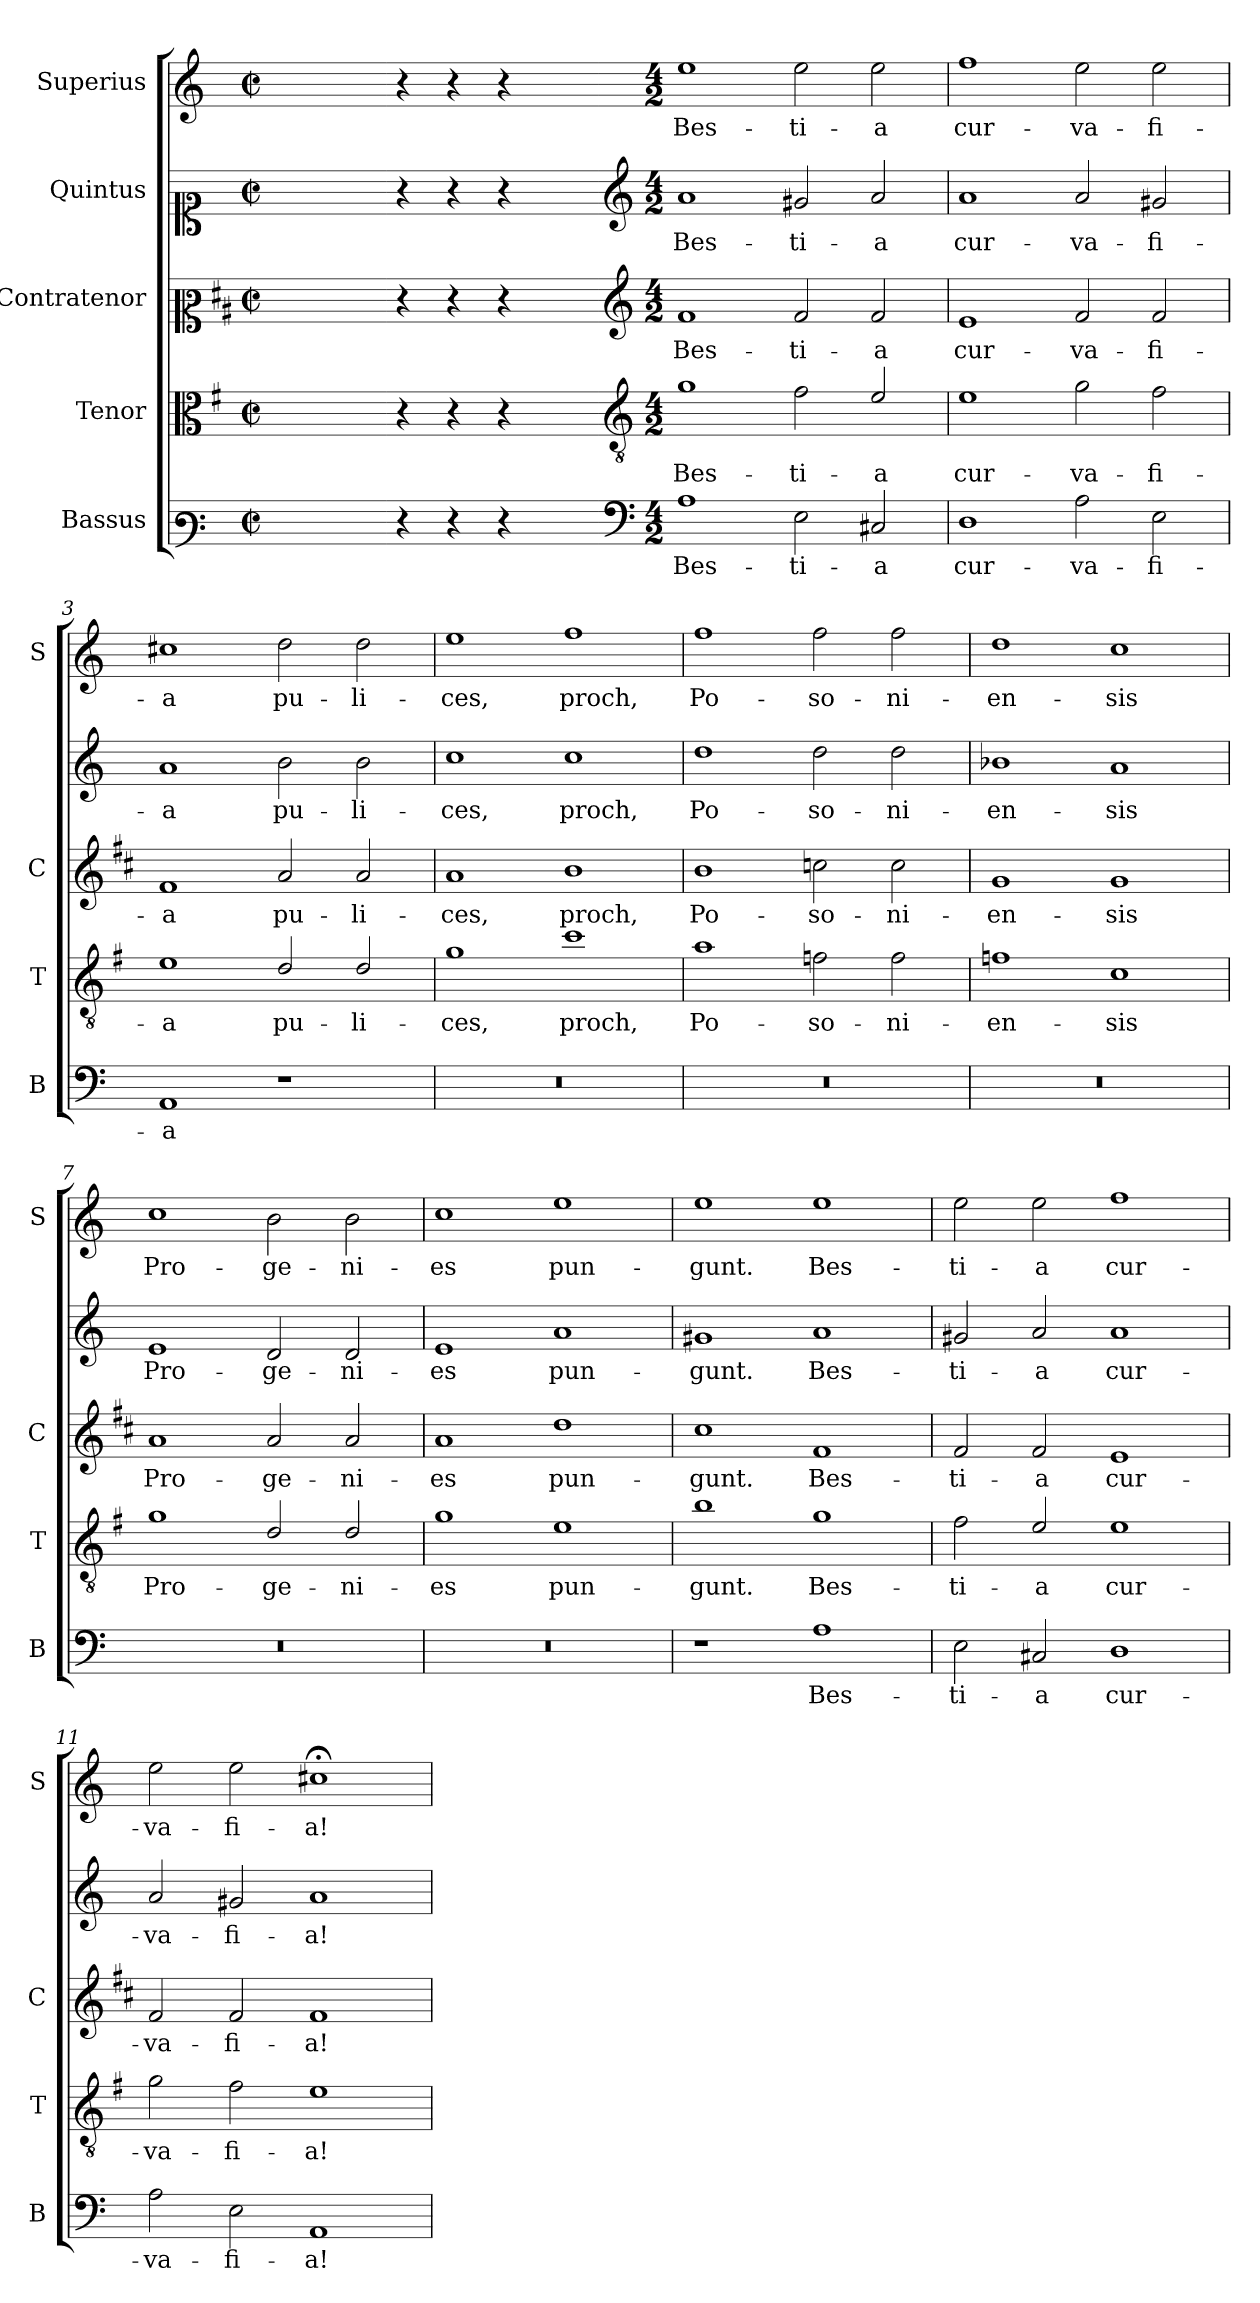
**kern	**text	**kern	**text	**kern	**text	**kern	**text	**kern	**text
*part5	*part5	*part4	*part4	*part3	*part3	*part2	*part2	*part1	*part1
*staff5	*staff5	*staff4	*staff4	*staff3	*staff3	*staff2	*staff2	*staff1	*staff1
*I"Bassus	*	*I"Tenor	*	*I"Contratenor	*	*I"Quintus	*	*I"Superius	*
*I'B	*	*I'T	*	*I'C	*	*	*	*I'S	*
*clefF3	*	*clefC3	*	*clefC2	*	*clefC1	*	*clefG2	*
*	*	*ITrd4c7	*	*ITrd1c2	*	*	*	*	*
*k[]	*	*k[]	*	*k[]	*	*k[]	*	*k[]	*
*C:	*	*C:	*	*C:	*	*C:	*	*C:	*
*M2/2	*	*M2/2	*	*M2/2	*	*M2/2	*	*M2/2	*
*met(c|)	*	*met(c|)	*	*met(c|)	*	*met(c|)	*	*met(c|)	*
=	=	=	=	=	=	=	=	=	=
1ryy	.	1ryy	.	1ryy	.	1ryy	.	1ryy	.
=1X-	=1X-	=1X-	=1X-	=1X-	=1X-	=1X-	=1X-	=1X-	=1X-
4r	.	4r	.	4r	.	4r	.	4r	.
4r	.	4r	.	4r	.	4r	.	4r	.
4r	.	4r	.	4r	.	4r	.	4r	.
4ryy	.	4ryy	.	4ryy	.	4ryy	.	4ryy	.
=1-	=1-	=1-	=1-	=1-	=1-	=1-	=1-	=1-	=1-
*clefF4	*	*clefGv2	*	*clefG2	*	*clefG2	*	*	*
*M4/2	*	*M4/2	*	*M4/2	*	*M4/2	*	*M4/2	*
!	!LO:LY:b	!	!LO:LY:b	!	!LO:LY:b	!	!LO:LY:b	!	!LO:LY:b
1A	Bes-	1c	Bes-	1e	Bes-	1a	Bes-	1ee	Bes-
!	!LO:LY:b	!	!LO:LY:b	!	!LO:LY:b	!	!LO:LY:b	!	!LO:LY:b
2E\	-ti-	2B\	-ti-	2e/	-ti-	2g#X/	-ti-	2ee\	-ti-
!	!LO:LY:b	!	!LO:LY:b	!	!LO:LY:b	!	!LO:LY:b	!	!LO:LY:b
2C#X/	-a	2A/	-a	2e/	-a	2a/	-a	2ee\	-a
=2	=2	=2	=2	=2	=2	=2	=2	=2	=2
!	!LO:LY:b	!	!LO:LY:b	!	!LO:LY:b	!	!LO:LY:b	!	!LO:LY:b
1D	cur-	1A	cur-	1d	cur-	1a	cur-	1ff	cur-
!	!LO:LY:b	!	!LO:LY:b	!	!LO:LY:b	!	!LO:LY:b	!	!LO:LY:b
2A\	-va-	2c\	-va-	2e/	-va-	2a/	-va-	2ee\	-va-
!	!LO:LY:b	!	!LO:LY:b	!	!LO:LY:b	!	!LO:LY:b	!	!LO:LY:b
2E\	-fi-	2B\	-fi-	2e/	-fi-	2g#X/	-fi-	2ee\	-fi-
=3	=3	=3	=3	=3	=3	=3	=3	=3	=3
!	!LO:LY:b	!	!LO:LY:b	!	!LO:LY:b	!	!LO:LY:b	!	!LO:LY:b
1AA	-a	1A	-a	1e	-a	1a	-a	1cc#X	-a
!	!	!	!LO:LY:b	!	!LO:LY:b	!	!LO:LY:b	!	!LO:LY:b
1r	.	2G/	pu-	2g/	pu-	2b\	pu-	2dd\	pu-
!	!	!	!LO:LY:b	!	!LO:LY:b	!	!LO:LY:b	!	!LO:LY:b
.	.	2G/	-li-	2g/	-li-	2b\	-li-	2dd\	-li-
=4	=4	=4	=4	=4	=4	=4	=4	=4	=4
!	!	!	!LO:LY:b	!	!LO:LY:b	!	!LO:LY:b	!	!LO:LY:b
0r	.	1c	-ces,	1g	-ces,	1cc	-ces,	1ee	-ces,
!	!	!	!LO:LY:b	!	!LO:LY:b	!	!LO:LY:b	!	!LO:LY:b
.	.	1f	proch,	1a	proch,	1cc	proch,	1ff	proch,
=5	=5	=5	=5	=5	=5	=5	=5	=5	=5
!	!	!	!LO:LY:b	!	!LO:LY:b	!	!LO:LY:b	!	!LO:LY:b
0r	.	1d	Po-	1a	Po-	1dd	Po-	1ff	Po-
!	!	!	!LO:LY:b	!	!LO:LY:b	!	!LO:LY:b	!	!LO:LY:b
.	.	2B-X\	-so-	2b-X\	-so-	2dd\	-so-	2ff\	-so-
!	!	!	!LO:LY:b	!	!LO:LY:b	!	!LO:LY:b	!	!LO:LY:b
.	.	2B-\	-ni-	2b-\	-ni-	2dd\	-ni-	2ff\	-ni-
!!LO:LB:g=z
=6	=6	=6	=6	=6	=6	=6	=6	=6	=6
!	!	!	!LO:LY:b	!	!LO:LY:b	!	!LO:LY:b	!	!LO:LY:b
0r	.	1B-X	-en-	1f	-en-	1b-X	-en-	1dd	-en-
!	!	!	!LO:LY:b	!	!LO:LY:b	!	!LO:LY:b	!	!LO:LY:b
.	.	1F	-sis	1f	-sis	1a	-sis	1cc	-sis
=7	=7	=7	=7	=7	=7	=7	=7	=7	=7
!	!	!	!LO:LY:b	!	!LO:LY:b	!	!LO:LY:b	!	!LO:LY:b
0r	.	1c	Pro-	1g	Pro-	1e	Pro-	1cc	Pro-
!	!	!	!LO:LY:b	!	!LO:LY:b	!	!LO:LY:b	!	!LO:LY:b
.	.	2G/	-ge-	2g/	-ge-	2d/	-ge-	2b\	-ge-
!	!	!	!LO:LY:b	!	!LO:LY:b	!	!LO:LY:b	!	!LO:LY:b
.	.	2G/	-ni-	2g/	-ni-	2d/	-ni-	2b\	-ni-
=8	=8	=8	=8	=8	=8	=8	=8	=8	=8
!	!	!	!LO:LY:b	!	!LO:LY:b	!	!LO:LY:b	!	!LO:LY:b
0r	.	1c	-es	1g	-es	1e	-es	1cc	-es
!	!	!	!LO:LY:b	!	!LO:LY:b	!	!LO:LY:b	!	!LO:LY:b
.	.	1A	pun-	1cc	pun-	1a	pun-	1ee	pun-
=9	=9	=9	=9	=9	=9	=9	=9	=9	=9
!	!	!	!LO:LY:b	!	!LO:LY:b	!	!LO:LY:b	!	!LO:LY:b
1r	.	1e	-gunt.	1b	-gunt.	1g#X	-gunt.	1ee	-gunt.
!	!LO:LY:b	!	!LO:LY:b	!	!LO:LY:b	!	!LO:LY:b	!	!LO:LY:b
1A	Bes-	1c	Bes-	1e	Bes-	1a	Bes-	1ee	Bes-
=10	=10	=10	=10	=10	=10	=10	=10	=10	=10
!	!LO:LY:b	!	!LO:LY:b	!	!LO:LY:b	!	!LO:LY:b	!	!LO:LY:b
2E\	-ti-	2B\	-ti-	2e/	-ti-	2g#X/	-ti-	2ee\	-ti-
!	!LO:LY:b	!	!LO:LY:b	!	!LO:LY:b	!	!LO:LY:b	!	!LO:LY:b
2C#X/	-a	2A/	-a	2e/	-a	2a/	-a	2ee\	-a
!	!LO:LY:b	!	!LO:LY:b	!	!LO:LY:b	!	!LO:LY:b	!	!LO:LY:b
1D	cur-	1A	cur-	1d	cur-	1a	cur-	1ff	cur-
=11	=11	=11	=11	=11	=11	=11	=11	=11	=11
!	!LO:LY:b	!	!LO:LY:b	!	!LO:LY:b	!	!LO:LY:b	!	!LO:LY:b
2A\	-va-	2c\	-va-	2e/	-va-	2a/	-va-	2ee\	-va-
!	!LO:LY:b	!	!LO:LY:b	!	!LO:LY:b	!	!LO:LY:b	!	!LO:LY:b
2E\	-fi-	2B\	-fi-	2e/	-fi-	2g#X/	-fi-	2ee\	-fi-
!	!LO:LY:b	!	!LO:LY:b	!	!LO:LY:b	!	!LO:LY:b	!	!LO:LY:b
1AA	-a!	1A	-a!	1e	-a!	1a	-a!	1cc#X;<	-a!
=	=	=	=	=	=	=	=	=	=
*-	*-	*-	*-	*-	*-	*-	*-	*-	*-
